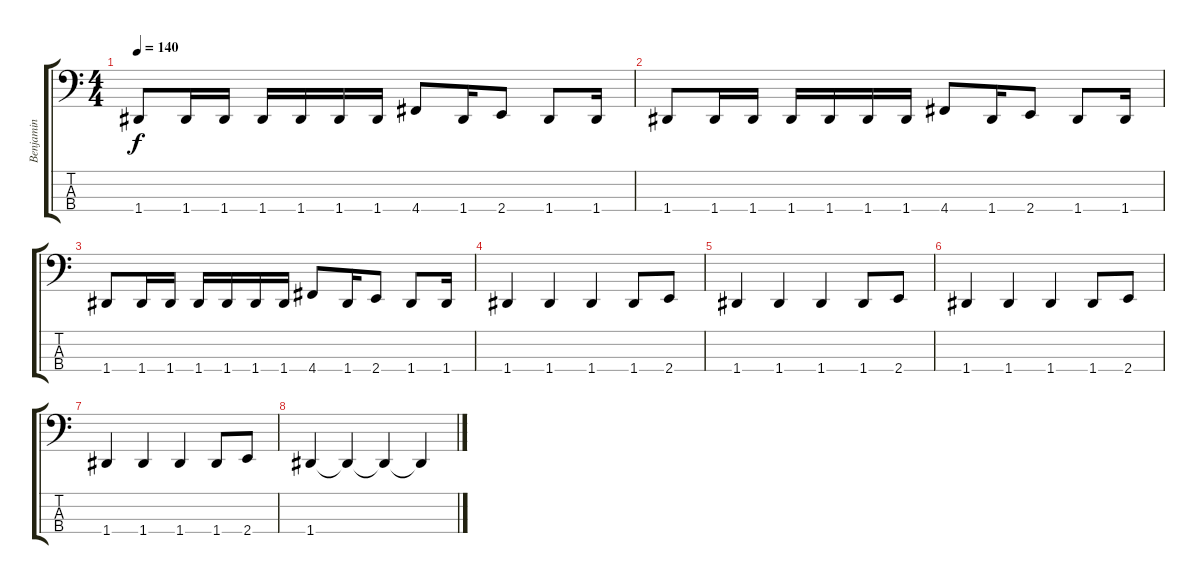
\track ("Benjamin" "Benjamin") {instrument electricbassfinger}
\staff {score tabs}
\tuning (G2 D2 A1 D1) {hide}
\ts (4 4)
\tempo 140
\clef f4
\ks c
1.4.8{dy f} 1.4.16 1.4.16 1.4.16 1.4.16 1.4.16 1.4.16 4.4.8 1.4.16 2.4.8 1.4.8 1.4.16 |
1.4.8 1.4.16 1.4.16 1.4.16 1.4.16 1.4.16 1.4.16 4.4.8 1.4.16 2.4.8 1.4.8 1.4.16 |
1.4.8 1.4.16 1.4.16 1.4.16 1.4.16 1.4.16 1.4.16 4.4.8 1.4.16 2.4.8 1.4.8 1.4.16 |
1.4.4 1.4.4 1.4.4 1.4.8 2.4.8 |
1.4.4 1.4.4 1.4.4 1.4.8 2.4.8 |
1.4.4 1.4.4 1.4.4 1.4.8 2.4.8 |
1.4.4 1.4.4 1.4.4 1.4.8 2.4.8 |
1.4.4 1.4{t}.4 1.4{t}.4 1.4{t}.4
